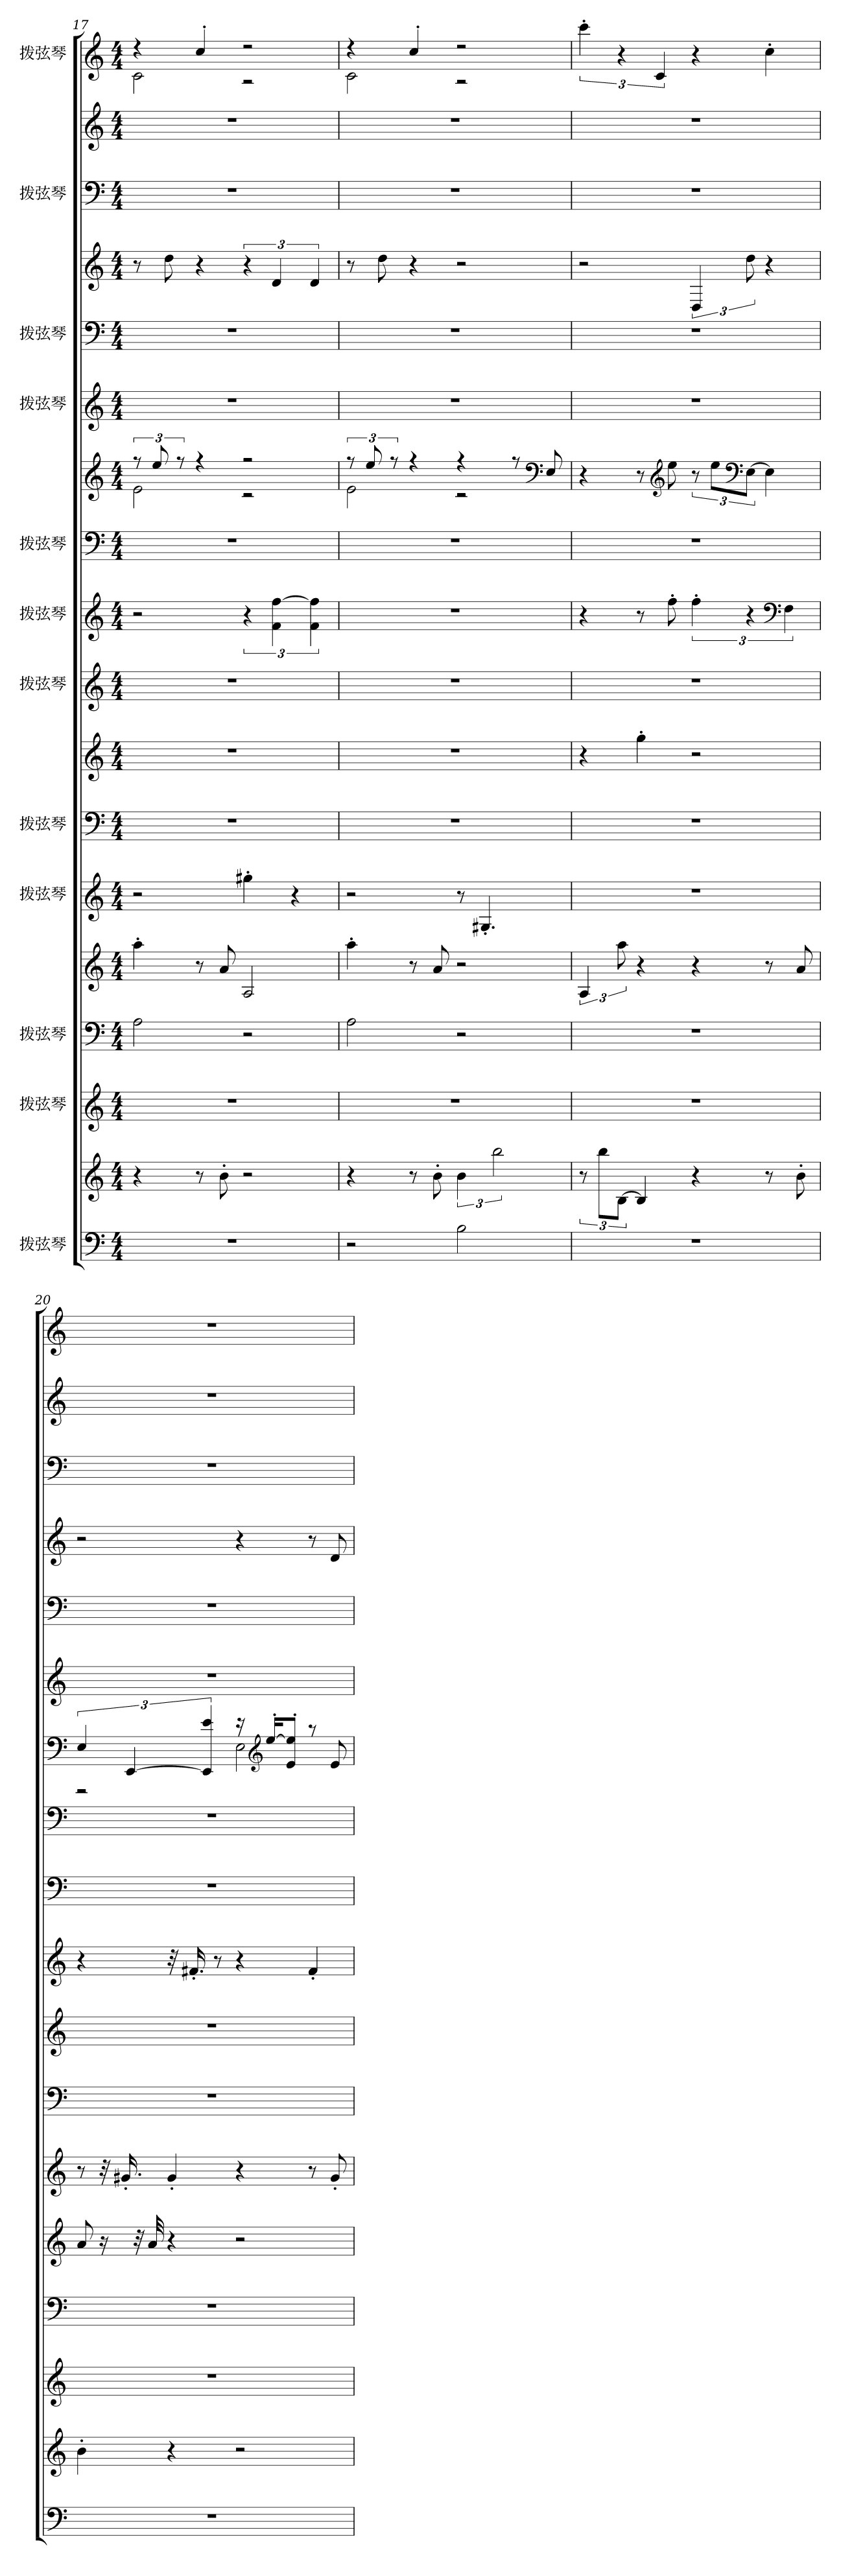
**kern	**kern	**kern	**kern	**kern	**kern	**kern	**kern	**kern	**kern	**kern	**kern	**kern	**kern	**kern	**kern	**kern	**kern
*part12	*part12	*part11	*part10	*part10	*part9	*part8	*part8	*part7	*part6	*part5	*part5	*part4	*part3	*part3	*part2	*part2	*part1
*staff18	*staff17	*staff16	*staff15	*staff14	*staff13	*staff12	*staff11	*staff10	*staff9	*staff8	*staff7	*staff6	*staff5	*staff4	*staff3	*staff2	*staff1
*I"拨弦琴	*	*I"拨弦琴	*I"拨弦琴	*	*I"拨弦琴	*I"拨弦琴	*	*I"拨弦琴	*I"拨弦琴	*I"拨弦琴	*	*I"拨弦琴	*I"拨弦琴	*	*I"拨弦琴	*	*I"拨弦琴
!!LO:PB:g=z
*clefF4	*clefG2	*clefG2	*clefF4	*clefG2	*clefG2	*clefF4	*clefG2	*clefG2	*clefG2	*clefF4	*clefG2	*clefG2	*clefF4	*clefG2	*clefF4	*clefG2	*clefG2
*k[]	*k[]	*k[]	*k[]	*k[]	*k[]	*k[]	*k[]	*k[]	*k[]	*k[]	*k[]	*k[]	*k[]	*k[]	*k[]	*k[]	*k[]
*M4/4	*M4/4	*M4/4	*M4/4	*M4/4	*M4/4	*M4/4	*M4/4	*M4/4	*M4/4	*M4/4	*M4/4	*M4/4	*M4/4	*M4/4	*M4/4	*M4/4	*M4/4
=17	=17	=17	=17	=17	=17	=17	=17	=17	=17	=17	=17	=17	=17	=17	=17	=17	=17
*	*	*	*	*	*	*	*	*	*	*	*^	*	*	*	*	*	*^
1r	4r	1r	2A\	4aa'\	2r	1r	1r	1r	2r	1r	12r	2e\	1r	1r	8r	1r	1r	4r	2c\
.	.	.	.	.	.	.	.	.	.	.	12ee/	.	.	.	.	.	.	.	.
.	.	.	.	.	.	.	.	.	.	.	.	.	.	.	8dd\	.	.	.	.
.	.	.	.	.	.	.	.	.	.	.	12r	.	.	.	.	.	.	.	.
.	8r	.	.	8r	.	.	.	.	.	.	4r	.	.	.	4r	.	.	4cc'/	.
.	8b'\	.	.	8a/	.	.	.	.	.	.	.	.	.	.	.	.	.	.	.
.	2r	.	2r	2A/	4gg#X'\	.	.	.	6r	.	2r	2r	.	.	6r	.	.	2r	2r
.	.	.	.	.	.	.	.	.	6f\ [6ff\	.	.	.	.	.	6d/	.	.	.	.
.	.	.	.	.	4r	.	.	.	.	.	.	.	.	.	.	.	.	.	.
.	.	.	.	.	.	.	.	.	6f\ 6ff\]	.	.	.	.	.	6d/	.	.	.	.
=18	=18	=18	=18	=18	=18	=18	=18	=18	=18	=18	=18	=18	=18	=18	=18	=18	=18	=18	=18
2r	4r	1r	2A\	4aa'\	2r	1r	1r	1r	1r	1r	12r	2e\	1r	1r	8r	1r	1r	4r	2c\
.	.	.	.	.	.	.	.	.	.	.	12ee/	.	.	.	.	.	.	.	.
.	.	.	.	.	.	.	.	.	.	.	.	.	.	.	8dd\	.	.	.	.
.	.	.	.	.	.	.	.	.	.	.	12r	.	.	.	.	.	.	.	.
.	8r	.	.	8r	.	.	.	.	.	.	4r	.	.	.	4r	.	.	4cc'/	.
.	8b'\	.	.	8a/	.	.	.	.	.	.	.	.	.	.	.	.	.	.	.
2B\	6b\	.	2r	2r	8r	.	.	.	.	.	4r	2r	.	.	2r	.	.	2r	2r
.	.	.	.	.	4.G#X'/	.	.	.	.	.	.	.	.	.	.	.	.	.	.
.	3bb\	.	.	.	.	.	.	.	.	.	.	.	.	.	.	.	.	.	.
.	.	.	.	.	.	.	.	.	.	.	8r	.	.	.	.	.	.	.	.
*	*	*	*	*	*	*	*	*	*	*	*clefF4	*	*	*	*	*	*	*	*
.	.	.	.	.	.	.	.	.	.	.	8E/	.	.	.	.	.	.	.	.
*	*	*	*	*	*	*	*	*	*	*	*v	*v	*	*	*	*	*	*v	*v
=19	=19	=19	=19	=19	=19	=19	=19	=19	=19	=19	=19	=19	=19	=19	=19	=19	=19
1r	12r	1r	1r	6A/	1r	1r	4r	1r	4r	1r	4r	1r	1r	2r	1r	1r	6ccc'\
.	12bb\L	.	.	.	.	.	.	.	.	.	.	.	.	.	.	.	.
.	[12B\J	.	.	12aa\	.	.	.	.	.	.	.	.	.	.	.	.	6r
.	4B/]	.	.	4r	.	.	4gg'\	.	8r	.	8r	.	.	.	.	.	.
.	.	.	.	.	.	.	.	.	.	.	.	.	.	.	.	.	6c/
*	*	*	*	*	*	*	*	*	*	*	*clefG2	*	*	*	*	*	*
.	.	.	.	.	.	.	.	.	8ff'\	.	8ee\	.	.	.	.	.	.
.	4r	.	.	4r	.	.	2r	.	6ff'\	.	12r	.	.	6D/	.	.	4r
.	.	.	.	.	.	.	.	.	.	.	12ee\L	.	.	.	.	.	.
*	*	*	*	*	*	*	*	*	*	*	*clefF4	*	*	*	*	*	*
.	.	.	.	.	.	.	.	.	6r	.	[12E\J	.	.	12dd\	.	.	.
.	8r	.	.	8r	.	.	.	.	.	.	4E\]	.	.	4r	.	.	4cc'\
*	*	*	*	*	*	*	*	*	*clefF4	*	*	*	*	*	*	*	*
.	.	.	.	.	.	.	.	.	6F\	.	.	.	.	.	.	.	.
.	8b'\	.	.	8a/	.	.	.	.	.	.	.	.	.	.	.	.	.
!!LO:PB:g=z
=20	=20	=20	=20	=20	=20	=20	=20	=20	=20	=20	=20	=20	=20	=20	=20	=20	=20
*	*	*	*	*	*	*	*	*	*	*	*^	*	*	*	*	*	*
1r	4b'\	1r	1r	8a/	8r	1r	1r	4r	1r	1r	6E/	2r	1r	1r	2r	1r	1r	1r
.	.	.	.	16r	32r	.	.	.	.	.	.	.	.	.	.	.	.	.
.	.	.	.	.	16.g#X'/	.	.	.	.	.	.	.	.	.	.	.	.	.
.	.	.	.	.	.	.	.	.	.	.	[6EE/	.	.	.	.	.	.	.
.	.	.	.	32r	.	.	.	.	.	.	.	.	.	.	.	.	.	.
.	.	.	.	32a/	.	.	.	.	.	.	.	.	.	.	.	.	.	.
.	4r	.	.	4r	4g#'/	.	.	32r	.	.	.	.	.	.	.	.	.	.
.	.	.	.	.	.	.	.	16.f#X'/	.	.	.	.	.	.	.	.	.	.
.	.	.	.	.	.	.	.	.	.	.	6EE/] 6e/	.	.	.	.	.	.	.
.	.	.	.	.	.	.	.	8r	.	.	.	.	.	.	.	.	.	.
.	2r	.	.	2r	4r	.	.	4r	.	.	16r	2E\	.	.	4r	.	.	.
*	*	*	*	*	*	*	*	*	*	*	*clefG2	*	*	*	*	*	*	*
.	.	.	.	.	.	.	.	.	.	.	[16ee'/KL	.	.	.	.	.	.	.
.	.	.	.	.	.	.	.	.	.	.	8e/' 8ee/]'J	.	.	.	.	.	.	.
.	.	.	.	.	8r	.	.	4f#'/	.	.	8r	.	.	.	8r	.	.	.
.	.	.	.	.	8g#'/	.	.	.	.	.	8e/	.	.	.	8d/	.	.	.
*	*	*	*	*	*	*	*	*	*	*	*v	*v	*	*	*	*	*	*
=	=	=	=	=	=	=	=	=	=	=	=	=	=	=	=	=	=
*-	*-	*-	*-	*-	*-	*-	*-	*-	*-	*-	*-	*-	*-	*-	*-	*-	*-
